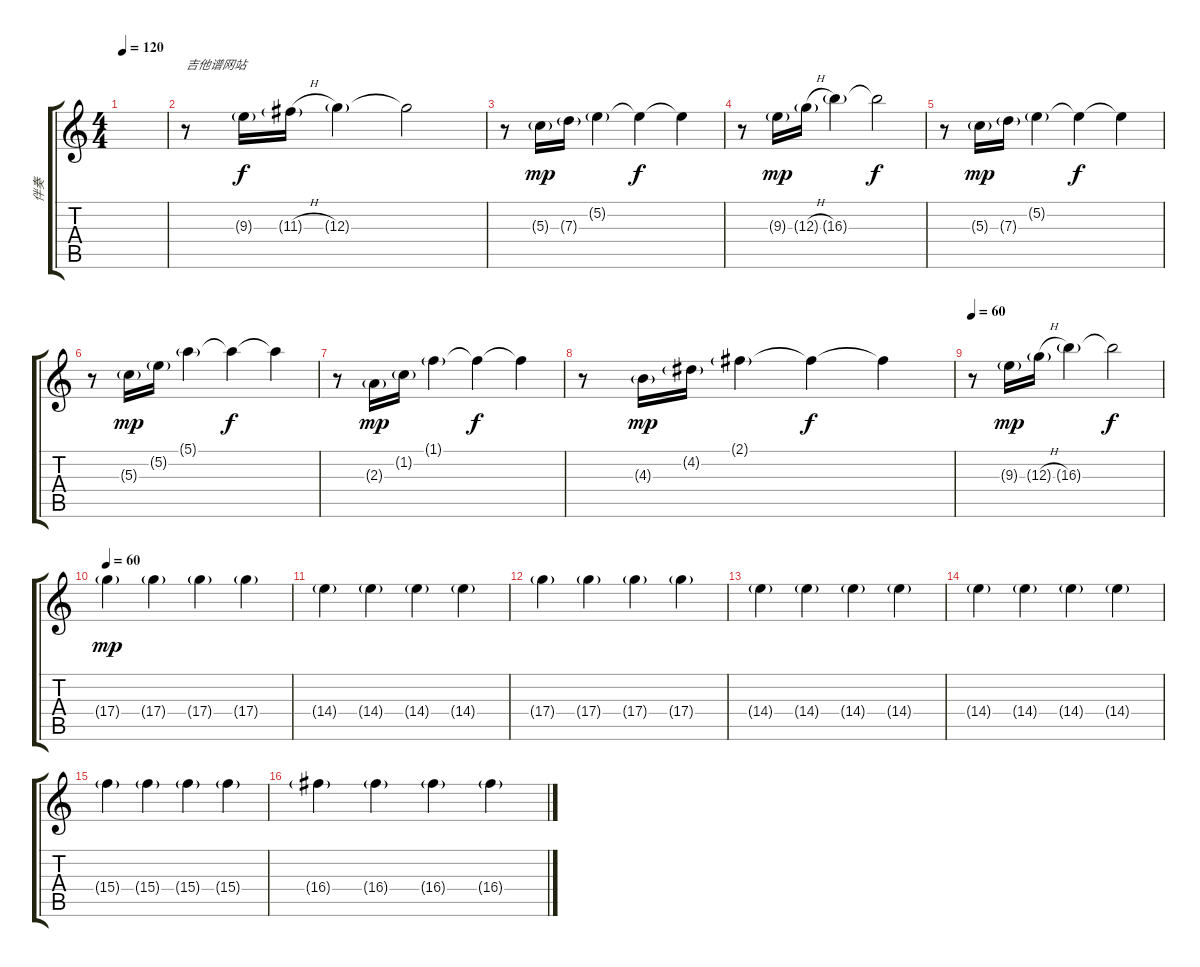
\track ("伴奏" "伴奏") {instrument electricguitarmuted}
\staff {score tabs}
\tuning (E4 B3 G3 D3 A2 E2) {hide}
\ts (4 4)
\tempo 120
\tempo 60
\tempo 120
\clef g2
\ks c
|
r.8{txt "吉他谱网站"} 9.3{g}.16 11.3{h g}.16 12.3{g}.4 12.3{t}.2{dy f} |
r.8 5.3{g}.16{dy mp} 7.3{g}.16 5.2{g}.4 5.2{t}.4{dy f} 5.2{t}.4 |
r.8 9.3{g}.16{dy mp} 12.3{h g}.16 16.3{g}.4 16.3{t}.2{dy f} |
r.8 5.3{g}.16{dy mp} 7.3{g}.16 5.2{g}.4 5.2{t}.4{dy f} 5.2{t}.4 |
r.8 5.3{g}.16{dy mp} 5.2{g}.16 5.1{g}.4 5.1{t}.4{dy f} 5.1{t}.4 |
r.8 2.3{g}.16{dy mp} 1.2{g}.16 1.1{g}.4 1.1{t}.4{dy f} 1.1{t}.4 |
r.8 4.3{g}.16{dy mp} 4.2{g}.16 2.1{g}.4 2.1{t}.4{dy f} 2.1{t}.4 |
\tempo 60
r.8 9.3{g}.16{dy mp} 12.3{h g}.16 16.3{g}.4 16.3{t}.2{dy f} |
\tempo 60
17.4{g}.4{dy mp} 17.4{g}.4 17.4{g}.4 17.4{g}.4 |
14.4{g}.4 14.4{g}.4 14.4{g}.4 14.4{g}.4 |
17.4{g}.4 17.4{g}.4 17.4{g}.4 17.4{g}.4 |
14.4{g}.4 14.4{g}.4 14.4{g}.4 14.4{g}.4 |
14.4{g}.4 14.4{g}.4 14.4{g}.4 14.4{g}.4 |
15.4{g}.4 15.4{g}.4 15.4{g}.4 15.4{g}.4 |
16.4{g}.4 16.4{g}.4 16.4{g}.4 16.4{g}.4
